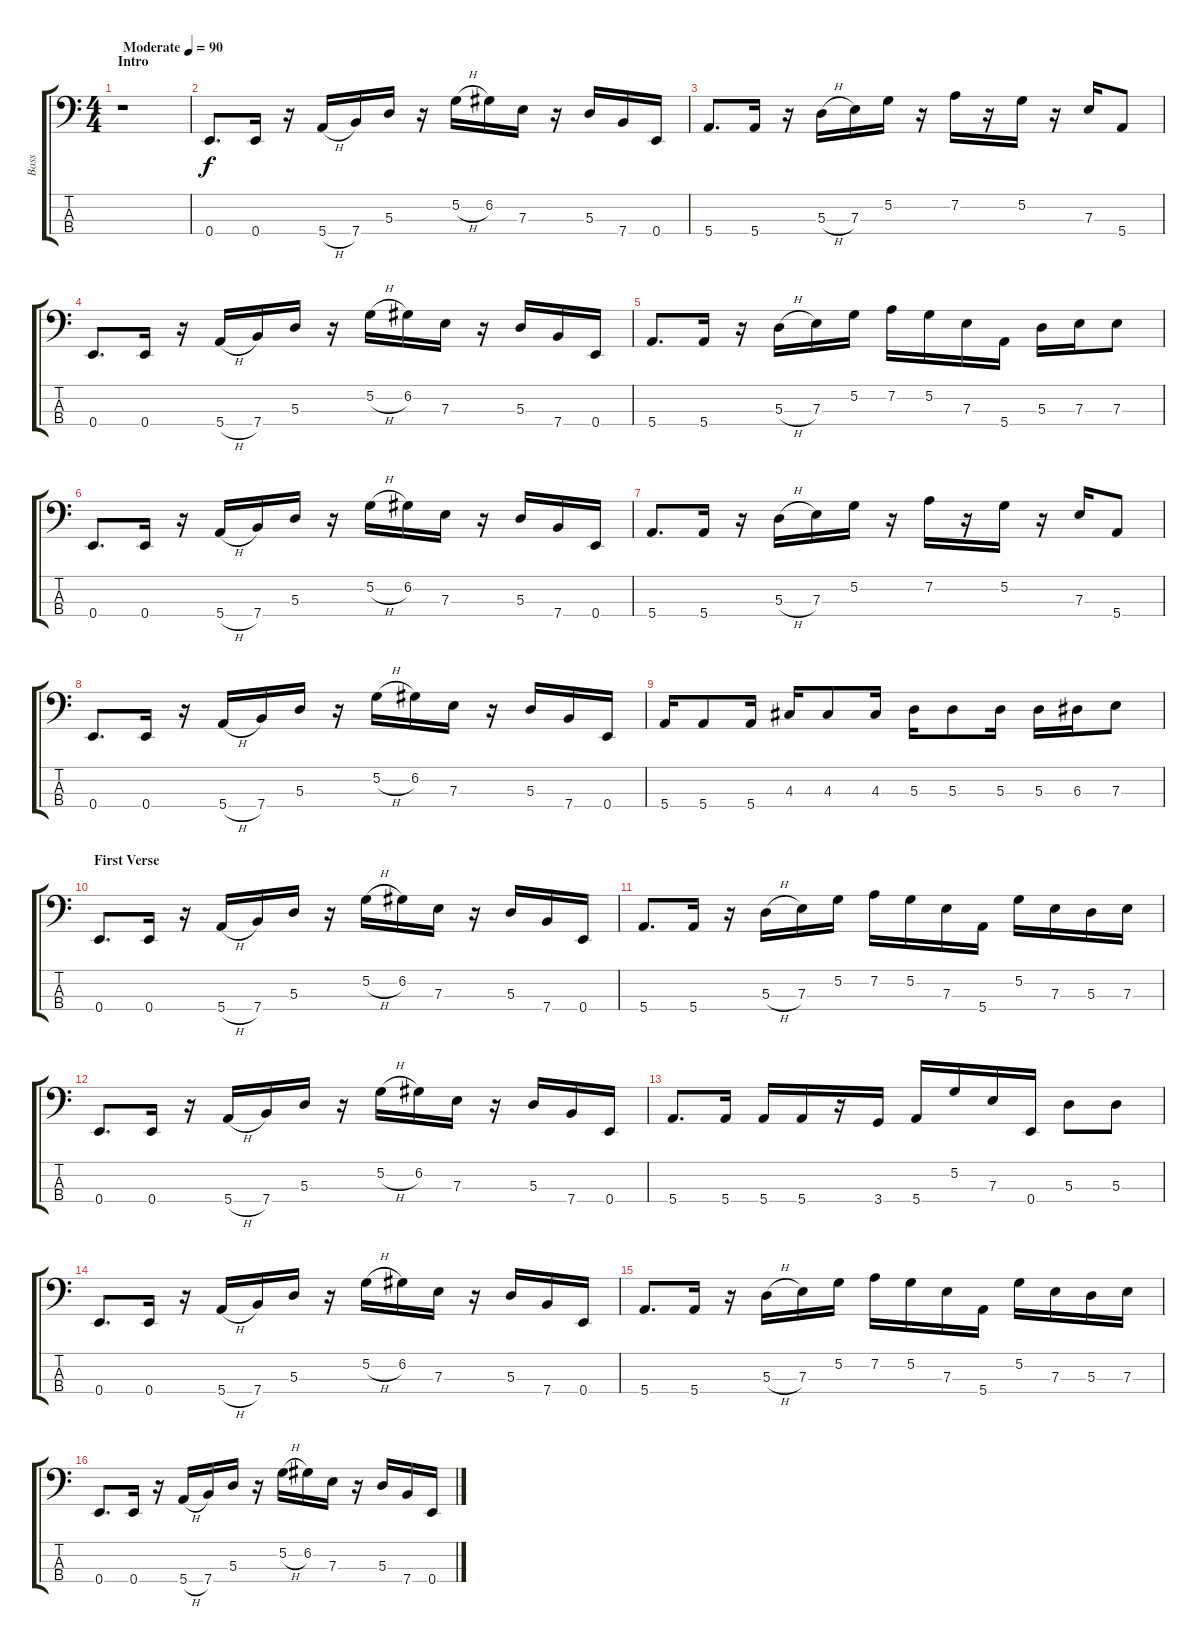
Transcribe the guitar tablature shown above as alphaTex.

\track ("Bass" "Bass") {instrument electricbassfinger}
\staff {score tabs}
\tuning (G2 D2 A1 E1) {hide}
\ts (4 4)
\section ("" "Intro")
\tempo (90 "Moderate")
\clef f4
\ks c
r.1{dy f instrument electricbassfinger} |
0.4.8{d} 0.4.16 r.16 5.4{h}.16 7.4.16 5.3.16 r.16 5.2{h}.16 6.2.16 7.3.16 r.16 5.3.16 7.4.16 0.4.16 |
5.4.8{d} 5.4.16 r.16 5.3{h}.16 7.3.16 5.2.16 r.16 7.2.16 r.16 5.2.16 r.16 7.3.16 5.4.8 |
0.4.8{d} 0.4.16 r.16 5.4{h}.16 7.4.16 5.3.16 r.16 5.2{h}.16 6.2.16 7.3.16 r.16 5.3.16 7.4.16 0.4.16 |
5.4.8{d} 5.4.16 r.16 5.3{h}.16 7.3.16 5.2.16 7.2.16 5.2.16 7.3.16 5.4.16 5.3.16 7.3.16 7.3.8 |
0.4.8{d} 0.4.16 r.16 5.4{h}.16 7.4.16 5.3.16 r.16 5.2{h}.16 6.2.16 7.3.16 r.16 5.3.16 7.4.16 0.4.16 |
5.4.8{d} 5.4.16 r.16 5.3{h}.16 7.3.16 5.2.16 r.16 7.2.16 r.16 5.2.16 r.16 7.3.16 5.4.8 |
0.4.8{d} 0.4.16 r.16 5.4{h}.16 7.4.16 5.3.16 r.16 5.2{h}.16 6.2.16 7.3.16 r.16 5.3.16 7.4.16 0.4.16 |
5.4.16 5.4.8 5.4.16 4.3.16 4.3.8 4.3.16 5.3.16 5.3.8 5.3.16 5.3.16 6.3.16 7.3.8 |
\section ("" "First Verse")
0.4.8{d} 0.4.16 r.16 5.4{h}.16 7.4.16 5.3.16 r.16 5.2{h}.16 6.2.16 7.3.16 r.16 5.3.16 7.4.16 0.4.16 |
5.4.8{d} 5.4.16 r.16 5.3{h}.16 7.3.16 5.2.16 7.2.16 5.2.16 7.3.16 5.4.16 5.2.16 7.3.16 5.3.16 7.3.16 |
0.4.8{d} 0.4.16 r.16 5.4{h}.16 7.4.16 5.3.16 r.16 5.2{h}.16 6.2.16 7.3.16 r.16 5.3.16 7.4.16 0.4.16 |
5.4.8{d} 5.4.16 5.4.16 5.4.16 r.16 3.4.16 5.4.16 5.2.16 7.3.16 0.4.16 5.3.8 5.3.8 |
0.4.8{d} 0.4.16 r.16 5.4{h}.16 7.4.16 5.3.16 r.16 5.2{h}.16 6.2.16 7.3.16 r.16 5.3.16 7.4.16 0.4.16 |
5.4.8{d} 5.4.16 r.16 5.3{h}.16 7.3.16 5.2.16 7.2.16 5.2.16 7.3.16 5.4.16 5.2.16 7.3.16 5.3.16 7.3.16 |
0.4.8{d} 0.4.16 r.16 5.4{h}.16 7.4.16 5.3.16 r.16 5.2{h}.16 6.2.16 7.3.16 r.16 5.3.16 7.4.16 0.4.16
